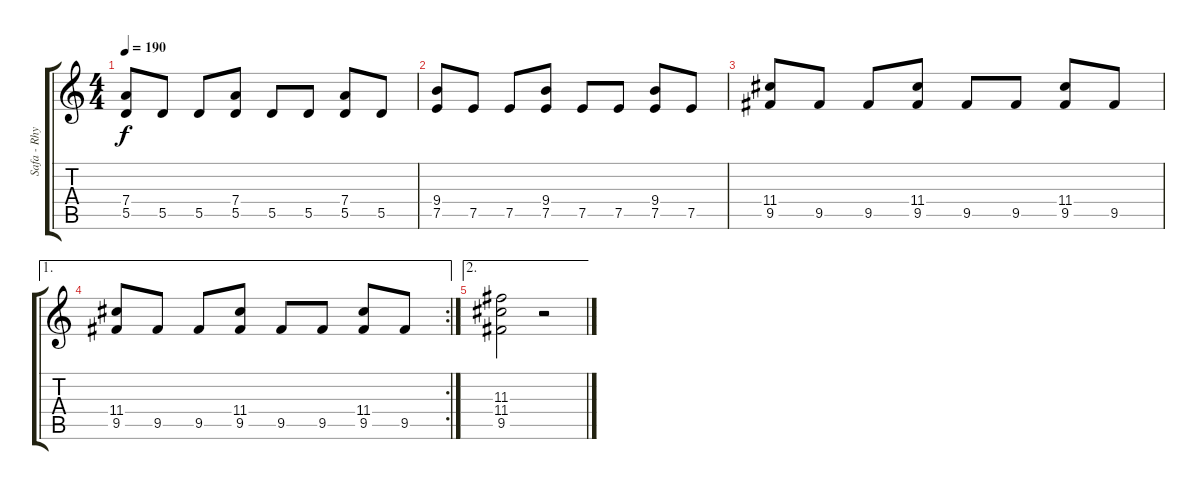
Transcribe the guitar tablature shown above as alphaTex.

\track ("Safa - Rhythm" "Safa - Rhy") {instrument distortionguitar}
\staff {score tabs}
\tuning (E4 B3 G3 D3 A2 E2) {hide}
\ts (4 4)
\tempo 190
\clef g2
\ks c
(7.4 5.5).8{dy f} 5.5.8 5.5.8 (7.4 5.5).8 5.5.8 5.5.8 (7.4 5.5).8 5.5.8 |
(9.4 7.5).8 7.5.8 7.5.8 (9.4 7.5).8 7.5.8 7.5.8 (9.4 7.5).8 7.5.8 |
(11.4 9.5).8 9.5.8 9.5.8 (11.4 9.5).8 9.5.8 9.5.8 (11.4 9.5).8 9.5.8 |
\ae 1
\rc 2
(11.4 9.5).8 9.5.8 9.5.8 (11.4 9.5).8 9.5.8 9.5.8 (11.4 9.5).8 9.5.8 |
\ae 2
(11.3 11.4 9.5).2 r.2
